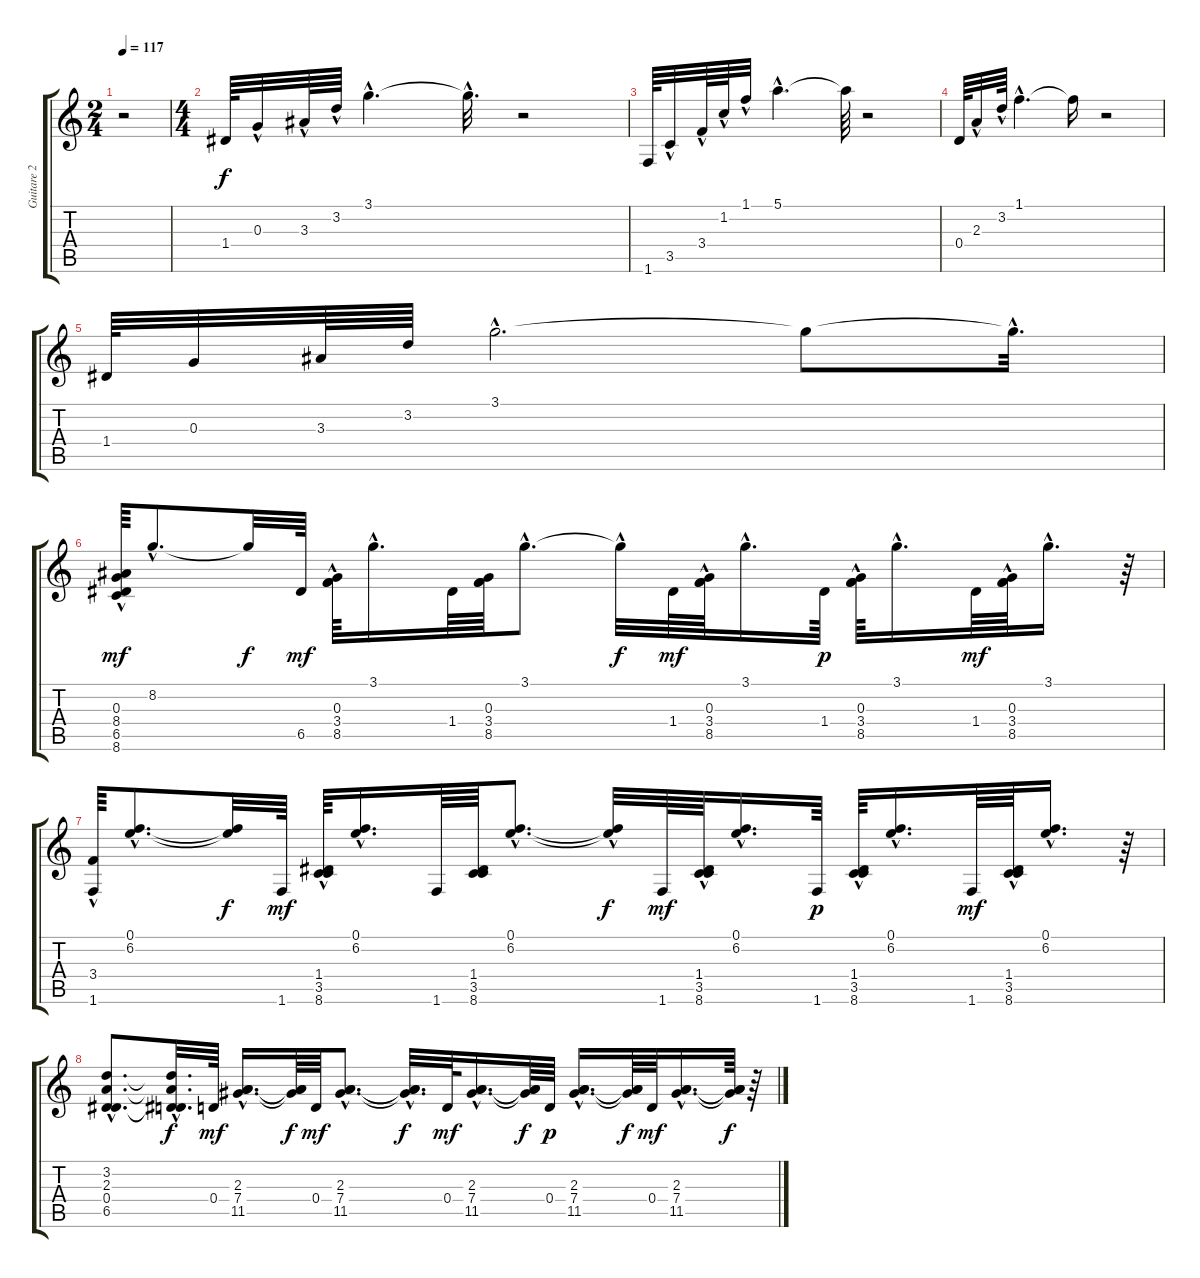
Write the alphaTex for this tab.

\track ("Guitare 2" "Guitare 2") {instrument acousticguitarnylon}
\staff {score tabs}
\tuning (E4 B3 G3 D3 A2 E2) {hide}
\ts (2 4)
\tempo 117
\clef g2
\ks c
r.2{dy f instrument acousticguitarnylon} |
\ts (4 4)
1.4.64 0.3{hac}.32 3.3{hac}.64 3.2{hac}.64 3.1{hac}.4{d} 3.1{hac t}.32{d} r.2 |
1.6.64 3.5{hac}.32 3.4{hac}.64 1.2{hac}.64 1.1{hac}.32 5.1{hac}.4{d} 5.1{t}.64 r.2 |
0.4.64 2.3{hac}.32 3.2{hac}.64 1.1{hac}.4{d} 1.1{t}.16 r.2 |
1.4.64 0.3.32 3.3.64 3.2.64 3.1{hac}.2{d} 3.1{t}.8 3.1{hac t}.32{d} |
(0.3{hac} 8.4{hac} 6.5{hac} 8.6{hac}).64{dy mf} 8.2{hac}.8{d} 8.2{t}.32{dy f} 6.5.64{dy mf} (0.3{hac} 3.4{hac} 8.5{hac}).64 3.1{hac}.16{d} 1.4.64 (0.3 3.4 8.5).64 3.1{hac}.8{d} 3.1{hac t}.32{dy f} 1.4.64{dy mf} (0.3{hac} 3.4{hac} 8.5{hac}).64 3.1{hac}.16{d} 1.4.64{dy p} (0.3{hac} 3.4{hac} 8.5{hac}).64 3.1{hac}.16{d} 1.4.64{dy mf} (0.3{hac} 3.4{hac} 8.5{hac}).64 3.1{hac}.16{d} r.64 |
(3.4{hac} 1.6{hac}).64 (0.1{hac} 6.2{hac}).8{d} (0.1{t} 6.2{t}).32{dy f} 1.6.64{dy mf} (1.4{hac} 3.5{hac} 8.6{hac}).64 (0.1{hac} 6.2{hac}).16{d} 1.6.64 (1.4 3.5 8.6).64 (0.1{hac} 6.2{hac}).8{d} (0.1{hac t} 6.2{hac t}).32{dy f} 1.6.64{dy mf} (1.4{hac} 3.5{hac} 8.6{hac}).64 (0.1{hac} 6.2{hac}).16{d} 1.6.64{dy p} (1.4{hac} 3.5{hac} 8.6{hac}).64 (0.1{hac} 6.2{hac}).16{d} 1.6.64{dy mf} (1.4{hac} 3.5{hac} 8.6{hac}).64 (0.1{hac} 6.2{hac}).16{d} r.64 |
(3.2{hac} 2.3{hac} 0.4{hac} 6.5{hac}).8{d} (3.2{hac t} 2.3{hac t} 0.4{hac t} 6.5{hac t}).32{d dy f} 0.4.64{dy mf} (2.3{hac} 7.4{hac} 11.5{hac}).16{d} (2.3{t} 7.4{t} 11.5{t}).64{dy f} 0.4.64{dy mf} (2.3{hac} 7.4{hac} 11.5{hac}).8{d} (2.3{hac t} 7.4{t} 11.5{t}).32{d dy f} 0.4.64{dy mf} (2.3{hac} 7.4{hac} 11.5{hac}).16{d} (2.3{t} 7.4{t} 11.5{t}).64{dy f} 0.4.64{dy p} (2.3{hac} 7.4{hac} 11.5{hac}).16{d} (2.3{t} 7.4{t} 11.5{t}).64{dy f} 0.4.64{dy mf} (2.3{hac} 7.4{hac} 11.5{hac}).16{d} (2.3{t} 7.4{t} 11.5{t}).64{dy f} r.64
